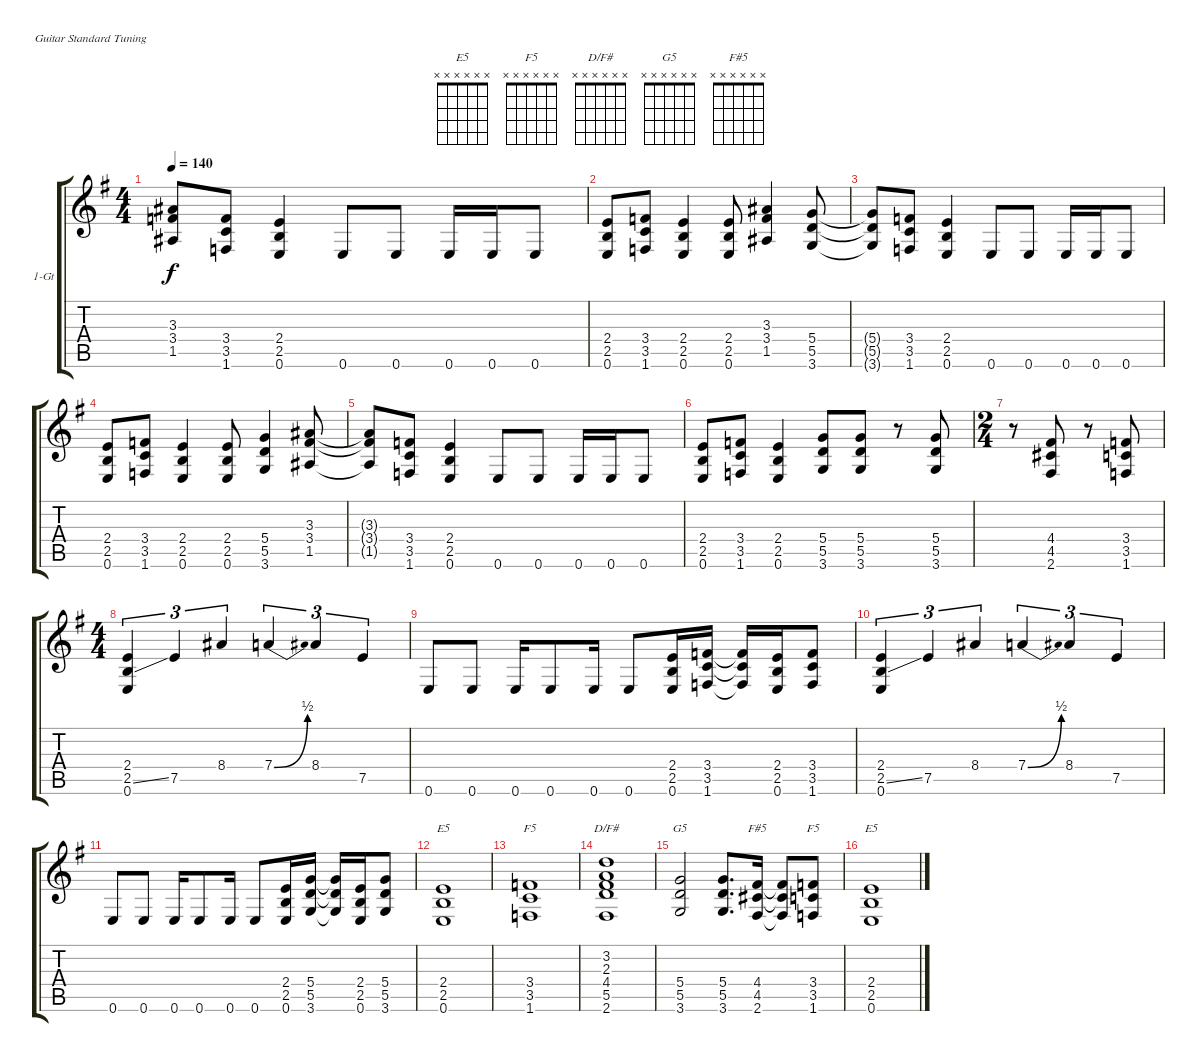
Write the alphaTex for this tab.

\bracketExtendMode groupsimilarinstruments
\firstSystemTrackNameOrientation horizontal
\otherSystemsTrackNameOrientation horizontal
\track ("1-Gt" "1-Gt") {instrument distortionguitar}
\staff {score tabs}
\tuning (E4 B3 G3 D3 A2 E2)
\chord ("E5" x x x x x x)
\chord ("F5" x x x x x x)
\chord ("D/F#" x x x x x x)
\chord ("G5" x x x x x x)
\chord ("F#5" x x x x x x)
\ts (4 4)
\tempo 140
\clef g2
\scale
1.05549
\ks g
(3.3{t} 3.4{t} 1.5{t}).8{dy f} (3.4 3.5 1.6).8 (2.4 2.5 0.6).4 0.6.8 0.6.8 0.6.16 0.6.16 0.6.8 |
\scale
0.944515 (2.4 2.5 0.6).8 (3.4 3.5 1.6).8 (2.4 2.5 0.6).4 (2.4 2.5 0.6).8 (3.3 3.4 1.5).4 (5.4 5.5 3.6).8 |
\scale
1.05549 (5.4{t} 5.5{t} 3.6{t}).8 (3.4 3.5 1.6).8 (2.4 2.5 0.6).4 0.6.8 0.6.8 0.6.16 0.6.16 0.6.8 |
\scale
0.944515 (2.4 2.5 0.6).8 (3.4 3.5 1.6).8 (2.4 2.5 0.6).4 (2.4 2.5 0.6).8 (5.4 5.5 3.6).4 (3.3 3.4 1.5).8 |
\scale
1.05549 (3.3{t} 3.4{t} 1.5{t}).8 (3.4 3.5 1.6).8 (2.4 2.5 0.6).4 0.6.8 0.6.8 0.6.16 0.6.16 0.6.8 |
\scale
0.944515 (2.4 2.5 0.6).8 (3.4 3.5 1.6).8 (2.4 2.5 0.6).4 (5.4 5.5 3.6).8 (5.4 5.5 3.6).8 r.8 (5.4 5.5 3.6).8 |
\ts (2 4)
\scale
1.08575 r.8 (4.4 4.5 2.6).8 r.8 (3.4 3.5 1.6).8 |
\ts (4 4)
\scale
0.91425 (2.4 2.5{ss} 0.6).4{tu (3 2)} 7.5.4{tu (3 2)} 8.4.4{tu (3 2)} 7.4{be (bend 0 0 60 2)}.4{tu (3 2)} 8.4.4{tu (3 2)} 7.5.4{tu (3 2)} |
\scale
1.05549 0.6.8 0.6.8 0.6.16 0.6.8 0.6.16 0.6.8 (2.4 2.5 0.6).16 (3.4 3.5 1.6).16 (1.6{t} 3.5{t} 3.4{t}).16 (2.4 2.5 0.6).16 (3.4 3.5 1.6).8 |
\scale
0.944515 (2.4 2.5{ss} 0.6).4{tu (3 2)} 7.5.4{tu (3 2)} 8.4.4{tu (3 2)} 7.4{be (bend 0 0 60 2)}.4{tu (3 2)} 8.4.4{tu (3 2)} 7.5.4{tu (3 2)} |
\scale
1.05549 0.6.8 0.6.8 0.6.16 0.6.8 0.6.16 0.6.8 (2.4 2.5 0.6).16 (5.4 5.5 3.6).16 (3.6{t} 5.5{t} 5.4{t}).16 (2.4 2.5 0.6).16 (5.4 5.5 3.6).8 |
\scale
0.944515 (2.4 2.5 0.6).1{ch "E5"} |
\scale
1.05549 (3.4 3.5 1.6).1{ch "F5"} |
\scale
0.944515 (4.4 5.5 2.6 2.3 3.2).1{ch "D/F#"} |
\scale
1.05549 (5.4 5.5 3.6).2{ch "G5"} (5.4 5.5 3.6).8{d} (4.4 4.5 2.6).16{ch "F#5"} (2.6{t} 4.5{t} 4.4{t}).8 (3.4 3.5 1.6).8{ch "F5"} |
\scale
0.944515 (2.4 2.5 0.6).1{ch "E5"}
